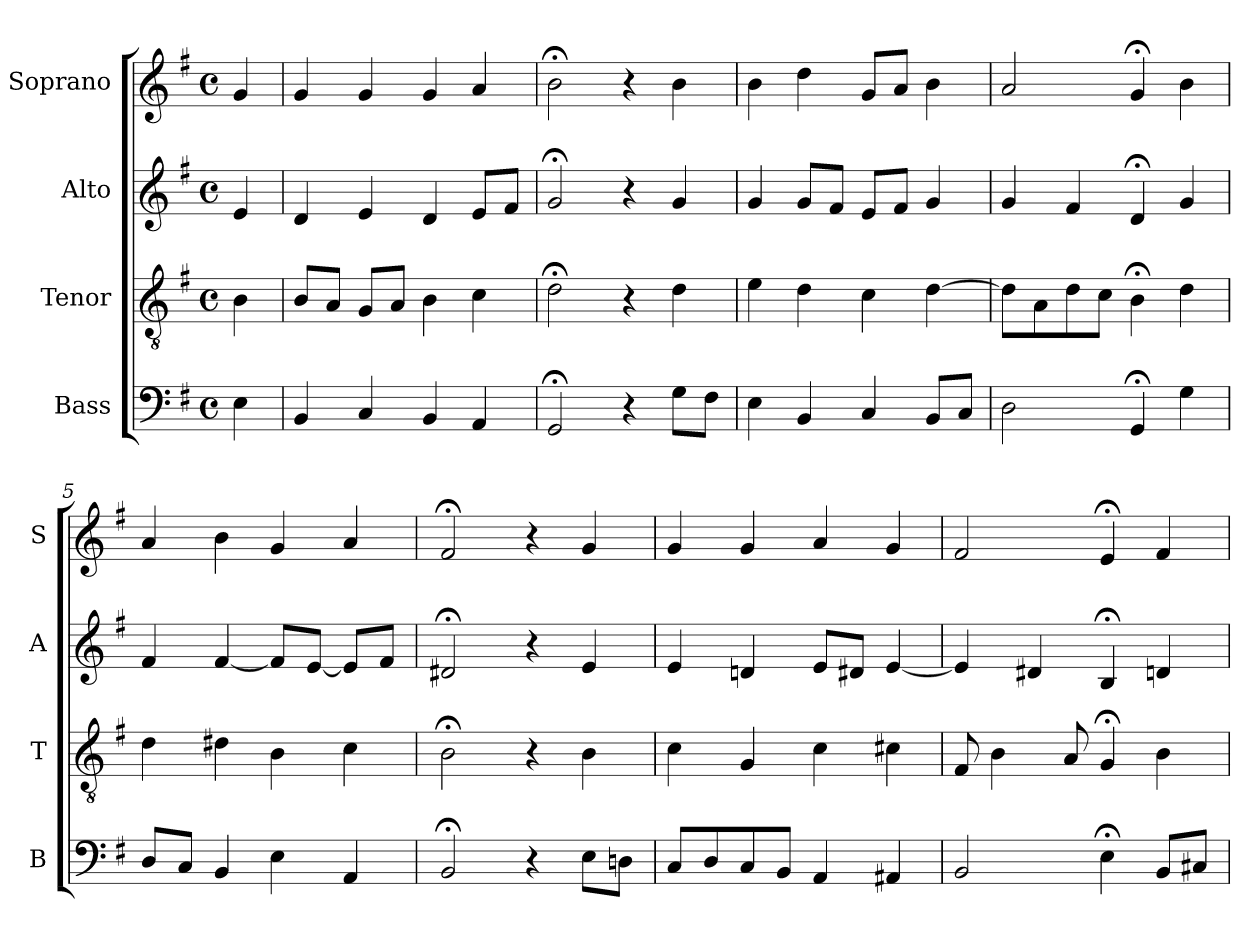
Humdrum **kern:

**kern	**kern	**kern	**kern
*part4	*part3	*part2	*part1
*staff4	*staff3	*staff2	*staff1
*I"Bass	*I"Tenor	*I"Alto	*I"Soprano
*I'B	*I'T	*I'A	*I'S
*clefF4	*clefGv2	*clefG2	*clefG2
*k[f#]	*k[f#]	*k[f#]	*k[f#]
*e:	*e:	*e:	*e:
*M4/4	*M4/4	*M4/4	*M4/4
*met(c)	*met(c)	*met(c)	*met(c)
*MM100	*MM100	*MM100	*MM100
=	=	=	=
4E	4B	4e	4g
=1	=1	=1	=1
4BB	8BL	4d	4g
.	8AJ	.	.
4C	8GL	4e	4g
.	8AJ	.	.
4BB	4B	4d	4g
4AA	4c	8eL	4a
.	.	8f#J	.
=2	=2	=2	=2
2GG;<	2d;<	2g;<	2b;<
4r	4r	4r	4r
8GL	4d	4g	4b
8F#J	.	.	.
=3	=3	=3	=3
4E	4e	4g	4b
4BB	4d	8gL	4dd
.	.	8f#J	.
4C	4c	8eL	8gL
.	.	8f#J	8aJ
8BBL	[4d	4g	4b
8CJ	.	.	.
=4	=4	=4	=4
2D	8dL]	4g	2a
.	8A	.	.
.	8d	4f#	.
.	8cJ	.	.
4GG;<	4B;<	4d;<	4g;<
4G	4d	4g	4b
=5	=5	=5	=5
8DL	4d	4f#	4a
8CJ	.	.	.
4BB	4d#X	[4f#	4b
4E	4B	8f#L]	4g
.	.	[8eJ	.
4AA	4c	8eL]	4a
.	.	8f#J	.
=6	=6	=6	=6
2BB;<	2B;<	2d#X;<	2f#;<
4r	4r	4r	4r
8EL	4B	4e	4g
8DnJ	.	.	.
=7	=7	=7	=7
8CL	4c	4e	4g
8D	.	.	.
8C	4G	4dn	4g
8BBJ	.	.	.
4AA	4c	8eL	4a
.	.	8d#XJ	.
4AA#X	4c#X	[4e	4g
=8	=8	=8	=8
2BB	8F#	4e]	2f#
.	4B	.	.
.	.	4d#X	.
.	8A	.	.
4E;<	4G;<	4B;<	4e;<
8BBL	4B	4dn	4f#
8C#XJ	.	.	.
=	=	=	=
*-	*-	*-	*-
